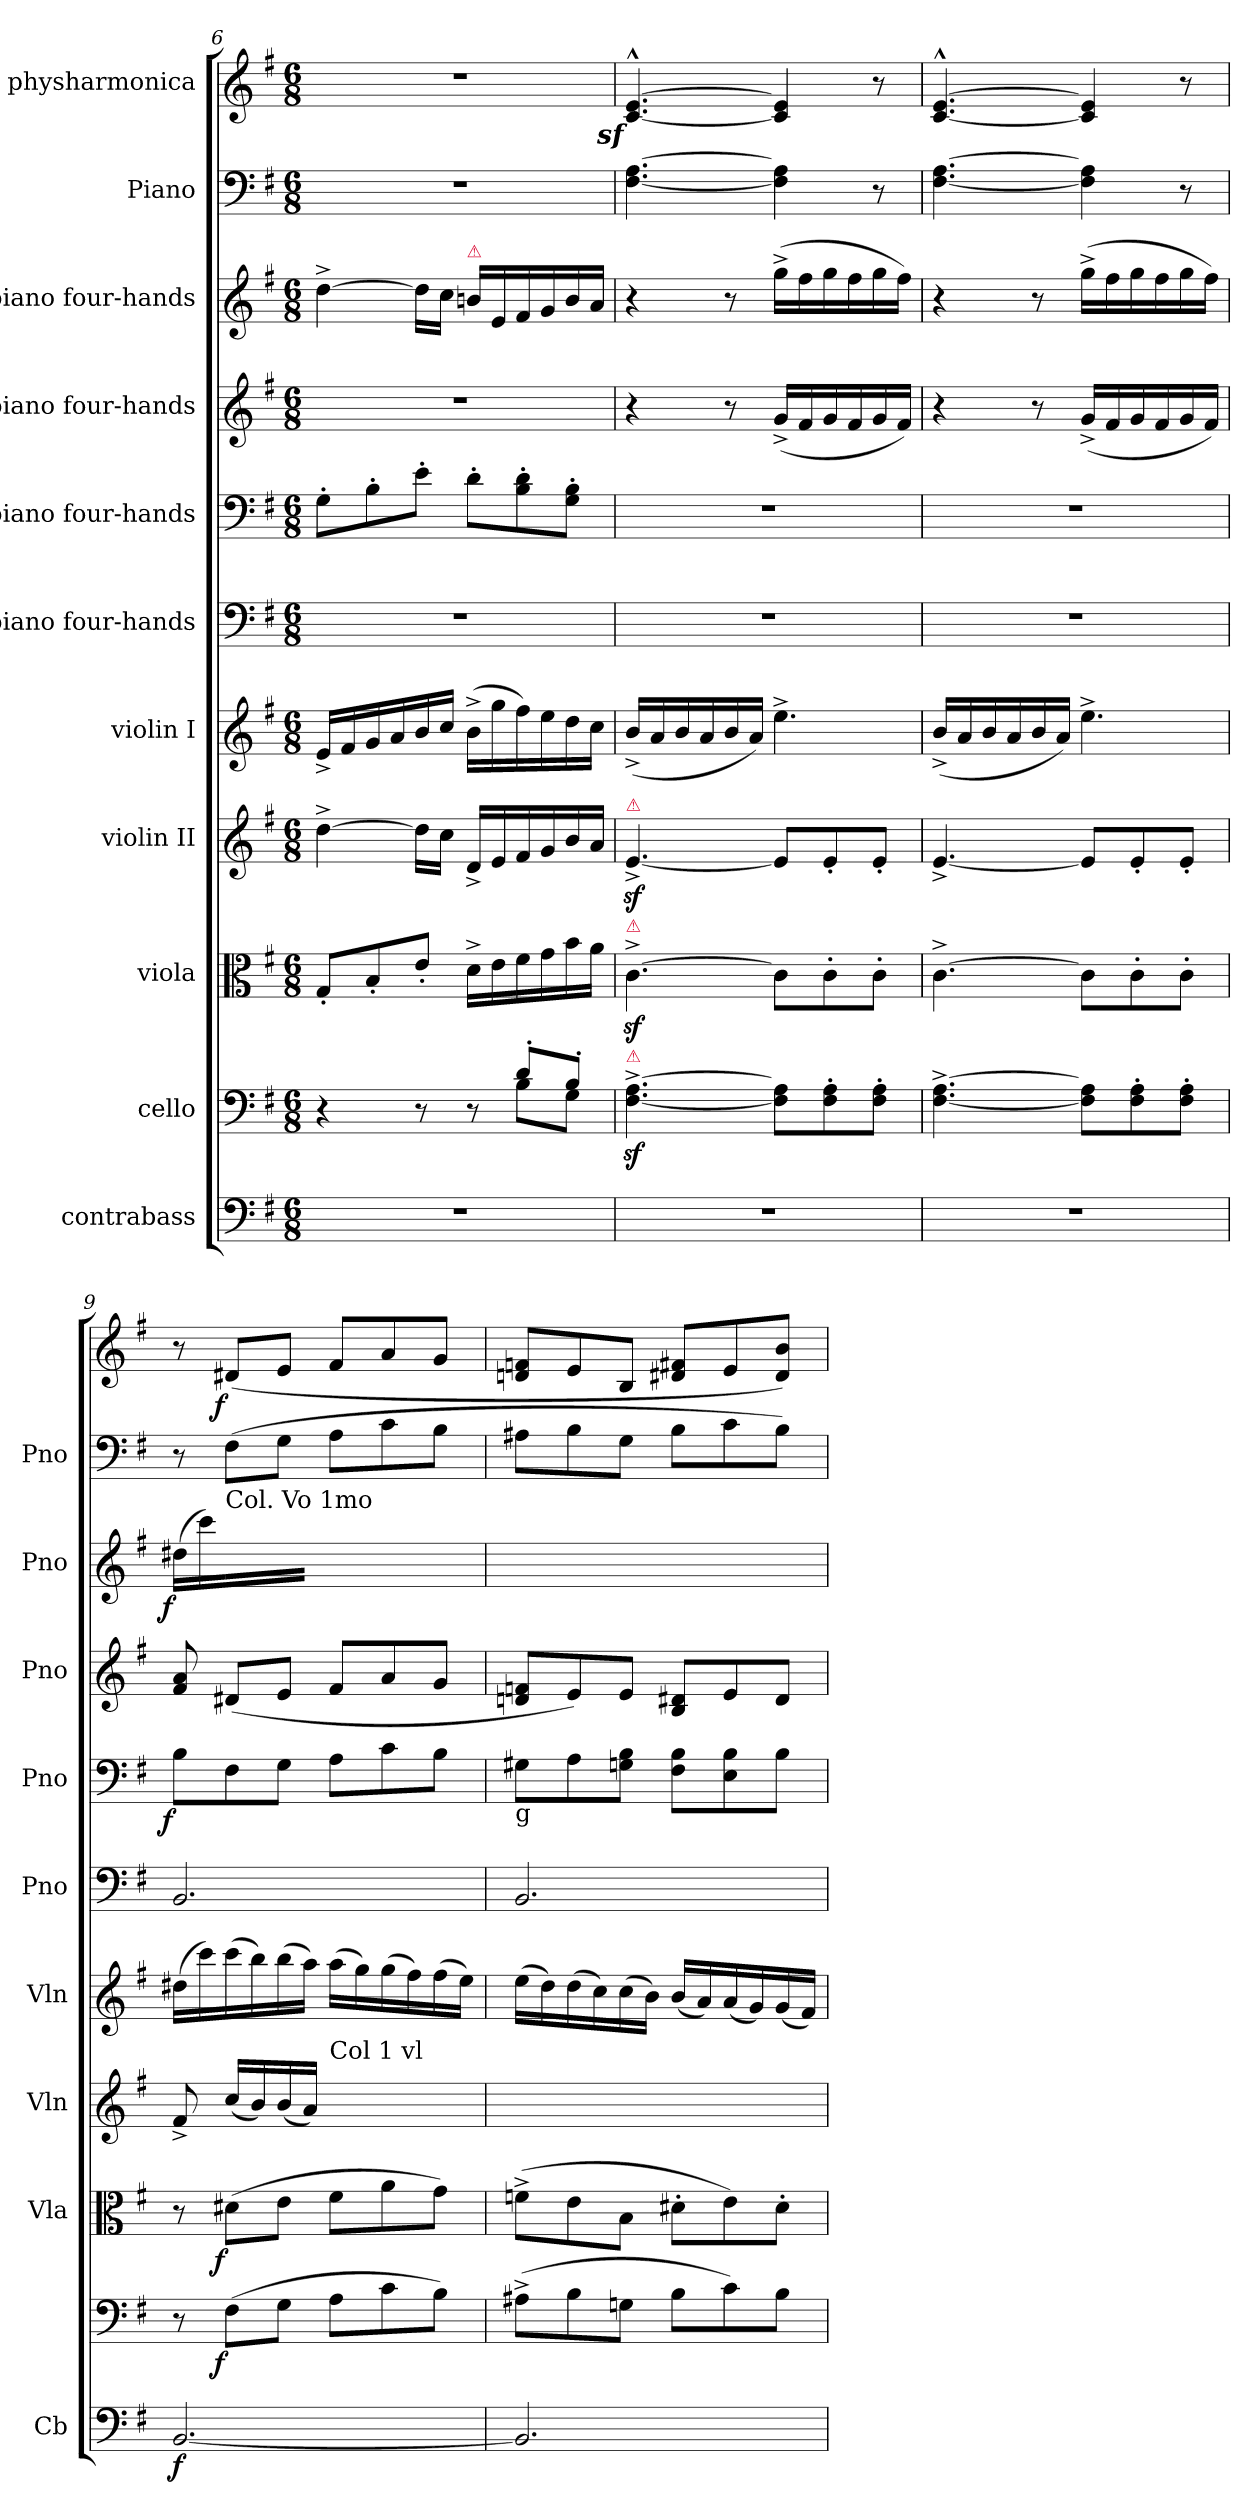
**kern	**dynam	**kern	**dynam	**kern	**dynam	**kern	**kern	**kern	**kern	**dynam	**kern	**kern	**dynam	**kern	**kern	**dynam
*part11	*part11	*part10	*part10	*part9	*part9	*part8	*part7	*part6	*part5	*part5	*part4	*part3	*part3	*part2	*part1	*part1
*staff11	*staff11	*staff10	*staff10	*staff9	*staff9	*staff8	*staff7	*staff6	*staff5	*staff5	*staff4	*staff3	*staff3	*staff2	*staff1	*staff1
*I"contrabass	*	*I"cello	*	*I"viola	*	*I"violin II	*I"violin I	*I"piano four-hands	*I"piano four-hands	*	*I"piano four-hands	*I"piano four-hands	*	*I"Piano	*I"physharmonica	*
*I'Cb	*	*	*	*I'Vla	*	*I'Vln	*I'Vln	*I'Pno	*I'Pno	*	*I'Pno	*I'Pno	*	*I'Pno	*	*
*clefF4	*	*clefF4	*	*clefC3	*	*clefG2	*clefG2	*clefF4	*clefF4	*	*clefG2	*clefG2	*	*clefF4	*clefG2	*
*k[f#]	*	*k[f#]	*	*k[f#]	*	*k[f#]	*k[f#]	*k[f#]	*k[f#]	*	*k[f#]	*k[f#]	*	*k[f#]	*k[f#]	*
*M6/8	*	*M6/8	*	*M6/8	*	*M6/8	*M6/8	*M6/8	*M6/8	*	*M6/8	*M6/8	*	*M6/8	*M6/8	*
=6	=6	=6	=6	=6	=6	=6	=6	=6	=6	=6	=6	=6	=6	=6	=6	=6
*	*	*^	*	*	*	*	*	*	*	*	*	*	*	*	*	*
2.r	.	4r	2ryy	.	8G'/L	.	[4dd^\	16e^/LL	2.r	8G'\L	.	2.r	[4dd^\	.	2.r	2.r	.
.	.	.	.	.	.	.	.	16f#/	.	.	.	.	.	.	.	.	.
.	.	.	.	.	8B'/	.	.	16g/	.	8B'\	.	.	.	.	.	.	.
.	.	.	.	.	.	.	.	16a/	.	.	.	.	.	.	.	.	.
.	.	8r	.	.	8e'/J	.	16dd\LL]	16b/	.	8e'\J	.	.	16dd\LL]	.	.	.	.
.	.	.	.	.	.	.	16cc\JJ	16cc/JJ	.	.	.	.	16cc\JJ	.	.	.	.
!	!	!	!	!	!	!	!	!	!	!	!	!	!LO:TX:a:color=crimson:t=⚠	!	!	!	!
.	.	8r	.	.	16d^\LL	.	16d^/LL	(16b^\LL	.	8d'\L	.	.	16bn\LL	.	.	.	.
.	.	.	.	.	16e\	.	16e/	16gg\	.	.	.	.	16e/	.	.	.	.
.	.	8d'/L	8B\L	.	16f#\	.	16f#/	16ff#\)	.	8B'\ 8d'\	.	.	16f#/	.	.	.	.
.	.	.	.	.	16g\	.	16g/	16ee\	.	.	.	.	16g/	.	.	.	.
.	.	8B'/J	8G\J	.	16b\	.	16b/	16dd\	.	8G'\ 8B'\J	.	.	16b/	.	.	.	.
.	.	.	.	.	16a\JJ	.	16a/JJ	16cc\JJ	.	.	.	.	16a/JJ	.	.	.	.
*	*	*v	*v	*	*	*	*	*	*	*	*	*	*	*	*	*	*
=7	=7	=7	=7	=7	=7	=7	=7	=7	=7	=7	=7	=7	=7	=7	=7	=7
!	!	!	!	!	!	!LO:TX:a:color=crimson:t=⚠	!	!	!	!	!	!	!	!	!	!
!	!	!	!	!LO:TX:a:color=crimson:t=⚠	!	!	!	!	!	!	!	!	!	!	!	!
!	!	!LO:TX:a:color=crimson:t=⚠	!	!	!	!	!	!	!	!	!	!	!	!	!	!
!	!	!	!	!	!	!	!	!	!	!	!	!	!	!	!LO:DY:rj	!
2.r	.	[4.F#z^<\ [4.Az^<\	.	[4.cz^<\	.	[4.ez^</	(16b^/LL	2.r	2.r	.	4r	4r	.	[4.F#\ [4.A\	[4.cz^^>/ [4.ez^^>/	.
.	.	.	.	.	.	.	16a/	.	.	.	.	.	.	.	.	.
.	.	.	.	.	.	.	16b/	.	.	.	.	.	.	.	.	.
.	.	.	.	.	.	.	16a/	.	.	.	.	.	.	.	.	.
.	.	.	.	.	.	.	16b/	.	.	.	8r	8r	.	.	.	.
.	.	.	.	.	.	.	16a/JJ)	.	.	.	.	.	.	.	.	.
.	.	8F#]\ 8A]\L	.	8c\L]	.	8e/L]	4.ee^>\	.	.	.	(16g^>/LL	(16gg^\LL	.	4F#]\ 4A]\	4c]/ 4e]/	.
.	.	.	.	.	.	.	.	.	.	.	16f#/	16ff#\	.	.	.	.
.	.	8F#'\ 8A'\	.	8c'\	.	8e'/	.	.	.	.	16g/	16gg\	.	.	.	.
.	.	.	.	.	.	.	.	.	.	.	16f#/	16ff#\	.	.	.	.
.	.	8F#'\ 8A'\J	.	8c'\J	.	8e'/J	.	.	.	.	16g/	16gg\	.	8r	8r	.
.	.	.	.	.	.	.	.	.	.	.	16f#/JJ)	16ff#\JJ)	.	.	.	.
=8	=8	=8	=8	=8	=8	=8	=8	=8	=8	=8	=8	=8	=8	=8	=8	=8
2.r	.	[4.F#^\ [4.A^\	.	[4.c^\	.	[4.e^/	(16b^/LL	2.r	2.r	.	4r	4r	.	[4.F#\ [4.A\	[4.c^^/ [4.e^^/	.
.	.	.	.	.	.	.	16a/	.	.	.	.	.	.	.	.	.
.	.	.	.	.	.	.	16b/	.	.	.	.	.	.	.	.	.
.	.	.	.	.	.	.	16a/	.	.	.	.	.	.	.	.	.
.	.	.	.	.	.	.	16b/	.	.	.	8r	8r	.	.	.	.
.	.	.	.	.	.	.	16a/JJ)	.	.	.	.	.	.	.	.	.
.	.	8F#]\ 8A]\L	.	8c\L]	.	8e/L]	4.ee^\	.	.	.	(<16g^</LL	(>16gg^>\LL	.	4F#]\ 4A]\	4c]/ 4e]/	.
.	.	.	.	.	.	.	.	.	.	.	16f#/	16ff#\	.	.	.	.
.	.	8F#'\ 8A'\	.	8c'\	.	8e'/	.	.	.	.	16g/	16gg\	.	.	.	.
.	.	.	.	.	.	.	.	.	.	.	16f#/	16ff#\	.	.	.	.
.	.	8F#'\ 8A'\J	.	8c'\J	.	8e'/J	.	.	.	.	16g/	16gg\	.	8r	8r	.
.	.	.	.	.	.	.	.	.	.	.	16f#/JJ)	16ff#\JJ)	.	.	.	.
=9	=9	=9	=9	=9	=9	=9	=9	=9	=9	=9	=9	=9	=9	=9	=9	=9
!	!	!	!	!	!	!	!	!	!	!LO:DY:rj	!	!	!LO:DY:rj	!	!	!
[2.BB/	f	8r	.	8r	.	8f#^/	(16dd#X\LL	2.BB/	8B\L	f	8f#/ 8a/	(16dd#X\LL	f	8r	8r	.
.	.	.	.	.	.	.	16ccc\)	.	.	.	.	16ccc\)	.	.	.	.
!	!	!	!	!	!	!	!	!	!	!	!	!LO:TX:a:t=Col. Vo 1mo	!	!	!	!
!	!	!	!LO:DY:rj	!	!LO:DY:rj	!	!	!	!	!	!	!	!	!	!	!LO:DY:rj
.	.	(8F#\L	f	(8d#X\L	f	(16cc/LL	(16ccc\	.	8F#\	.	(8d#X/L	(16ccc\yy	.	(8F#\L	(>8d#X/L	f
.	.	.	.	.	.	16b/)	16bb\)	.	.	.	.	16bb\yy)	.	.	.	.
.	.	8G\J	.	8e\J	.	(16b/	(16bb\	.	8G\J	.	8e/J	(16bb\yy	.	8G\J	8e/J	.
.	.	.	.	.	.	16a/JJ)	16aa\JJ)	.	.	.	.	16aa\JJyy)	.	.	.	.
!	!	!	!	!	!	!LO:TX:a:t=Col 1 vl	!	!	!	!	!	!	!	!	!	!
.	.	8A\L	.	8f#\L	.	(16aa\LLyy	(16aa\LL	.	8A\L	.	8f#/L	(16aa\LLyy	.	8A\L	8f#/L	.
.	.	.	.	.	.	16gg\yy)	16gg\)	.	.	.	.	16gg\yy)	.	.	.	.
.	.	8c\	.	8a\	.	(16gg\yy	(16gg\	.	8c\	.	8a/	(16gg\yy	.	8c\	8a/	.
.	.	.	.	.	.	16ff#\yy)	16ff#\)	.	.	.	.	16ff#\yy)	.	.	.	.
.	.	8B\J)	.	8g\J)	.	(16ff#\yy	(16ff#\	.	8B\J	.	8g/J	(16ff#\yy	.	8B\J	8g/J	.
.	.	.	.	.	.	16ee\JJyy)	16ee\JJ)	.	.	.	.	16ee\JJyy)	.	.	.	.
=10	=10	=10	=10	=10	=10	=10	=10	=10	=10	=10	=10	=10	=10	=10	=10	=10
!	!	!	!	!	!	!	!	!	!LO:TX:b:t=g	!	!	!	!	!	!	!
2.BB/]	.	(8A#X^\L	.	(8fn^\L	.	(16ee\LLyy	(16ee\LL	2.BB/	8G#X\L	.	8dn/ 8fn/L	(16ee\LLyy	.	8A#X\L	8dn/ 8fn/L	.
.	.	.	.	.	.	16dd\yy)	16dd\)	.	.	.	.	16dd\yy)	.	.	.	.
.	.	8B\	.	8e\	.	(16dd\yy	(16dd\	.	8A\	.	8e/)	(16dd\yy	.	8B\	8e/	.
.	.	.	.	.	.	16cc\yy)	16cc\)	.	.	.	.	16cc\yy)	.	.	.	.
.	.	8Gn\J	.	8B\J	.	(16cc\yy	(16cc\	.	8Gn\ 8B\J	.	8e/J	(16cc\yy	.	8G\J	8B/J	.
.	.	.	.	.	.	16b\JJyy)	16b\JJ)	.	.	.	.	16b\JJyy)	.	.	.	.
.	.	8B\L	.	8d#X'\L	.	(16b/LLyy	(16b/LL	.	8F#\ 8B\L	.	8B/ 8d#X/L	(16b/LLyy	.	8B\L	8d#X/ 8f#X/L	.
.	.	.	.	.	.	16a/yy)	16a/)	.	.	.	.	16a/yy)	.	.	.	.
.	.	8c\)	.	8e\)	.	(16a/yy	(16a/	.	8E\ 8B\	.	8e/	(16a/yy	.	8c\	8e/	.
.	.	.	.	.	.	16g/yy)	16g/)	.	.	.	.	16g/yy)	.	.	.	.
.	.	8B\J	.	8d#'\J	.	(16g/yy	(16g/	.	8B\J	.	8d#/J	(16g/yy	.	8B\J)	8d#/ 8b/J)	.
.	.	.	.	.	.	16f#/JJyy)	16f#/JJ)	.	.	.	.	16f#/JJyy)	.	.	.	.
=	=	=	=	=	=	=	=	=	=	=	=	=	=	=	=	=
*-	*-	*-	*-	*-	*-	*-	*-	*-	*-	*-	*-	*-	*-	*-	*-	*-
